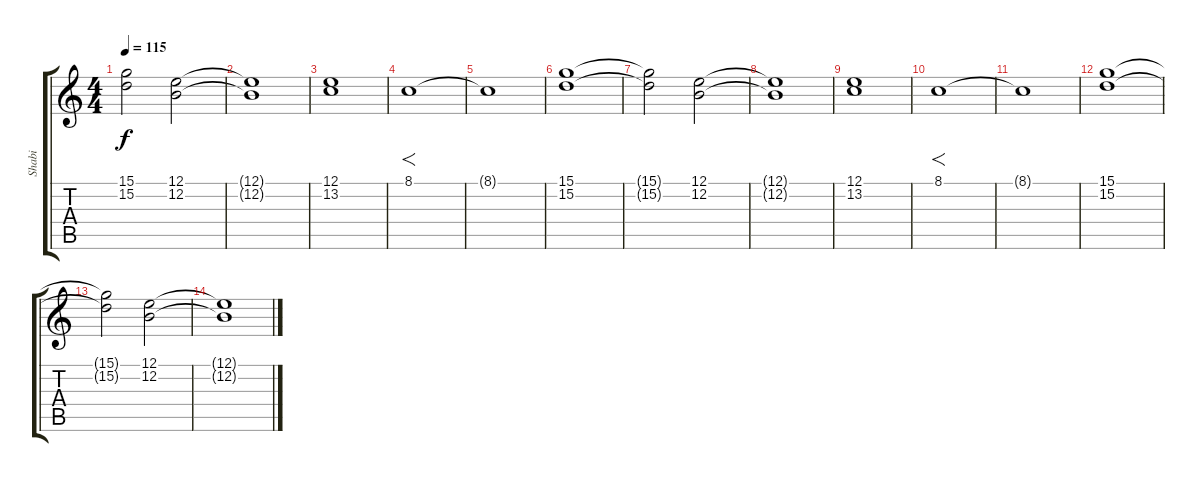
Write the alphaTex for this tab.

\track ("Shabi" "Shabi") {instrument stringensemble1}
\staff {score tabs}
\tuning (E4 B3 G3 D3 A2 E2) {hide}
\ts (4 4)
\tempo 115
\clef g2
\ks c
(15.1{t} 15.2{t}).2{dy f} (12.1 12.2).2 |
(12.1{t} 12.2{t}).1 |
(12.1 13.2).1 |
8.1.1{f} |
8.1{t}.1 |
(15.1 15.2).1 |
(15.1{t} 15.2{t}).2 (12.1 12.2).2 |
(12.1{t} 12.2{t}).1 |
(12.1 13.2).1 |
8.1.1{f} |
8.1{t}.1 |
(15.1 15.2).1 |
(15.1{t} 15.2{t}).2 (12.1 12.2).2 |
(12.1{t} 12.2{t}).1
